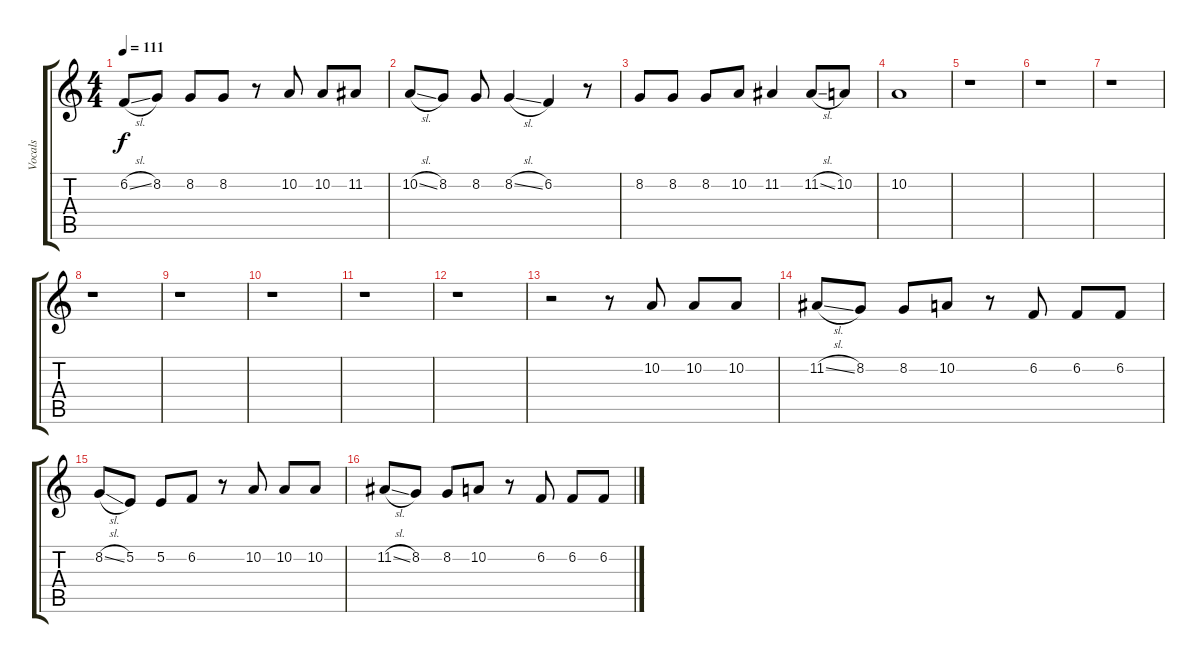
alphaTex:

\track ("Vocals" "Vocals") {instrument drawbarorgan}
\staff {score tabs}
\tuning (E4 B3 G3 D3 A2 E2) {hide}
\ts (4 4)
\tempo 111
\clef g2
\ks c
6.2{sl}.8{dy f} 8.2.8 8.2.8 8.2.8 r.8 10.2.8 10.2.8 11.2.8 |
10.2{sl}.8 8.2.8 8.2.8 8.2{sl}.4 6.2.4 r.8 |
8.2.8 8.2.8 8.2.8 10.2.8 11.2.4 11.2{sl}.8 10.2.8 |
10.2.1 |
r.1 |
r.1 |
r.1 |
r.1 |
r.1 |
r.1 |
r.1 |
r.1 |
r.2 r.8 10.2.8 10.2.8 10.2.8 |
11.2{sl}.8 8.2.8 8.2.8 10.2.8 r.8 6.2.8 6.2.8 6.2.8 |
8.2{sl}.8 5.2.8 5.2.8 6.2.8 r.8 10.2.8 10.2.8 10.2.8 |
11.2{sl}.8 8.2.8 8.2.8 10.2.8 r.8 6.2.8 6.2.8 6.2.8
